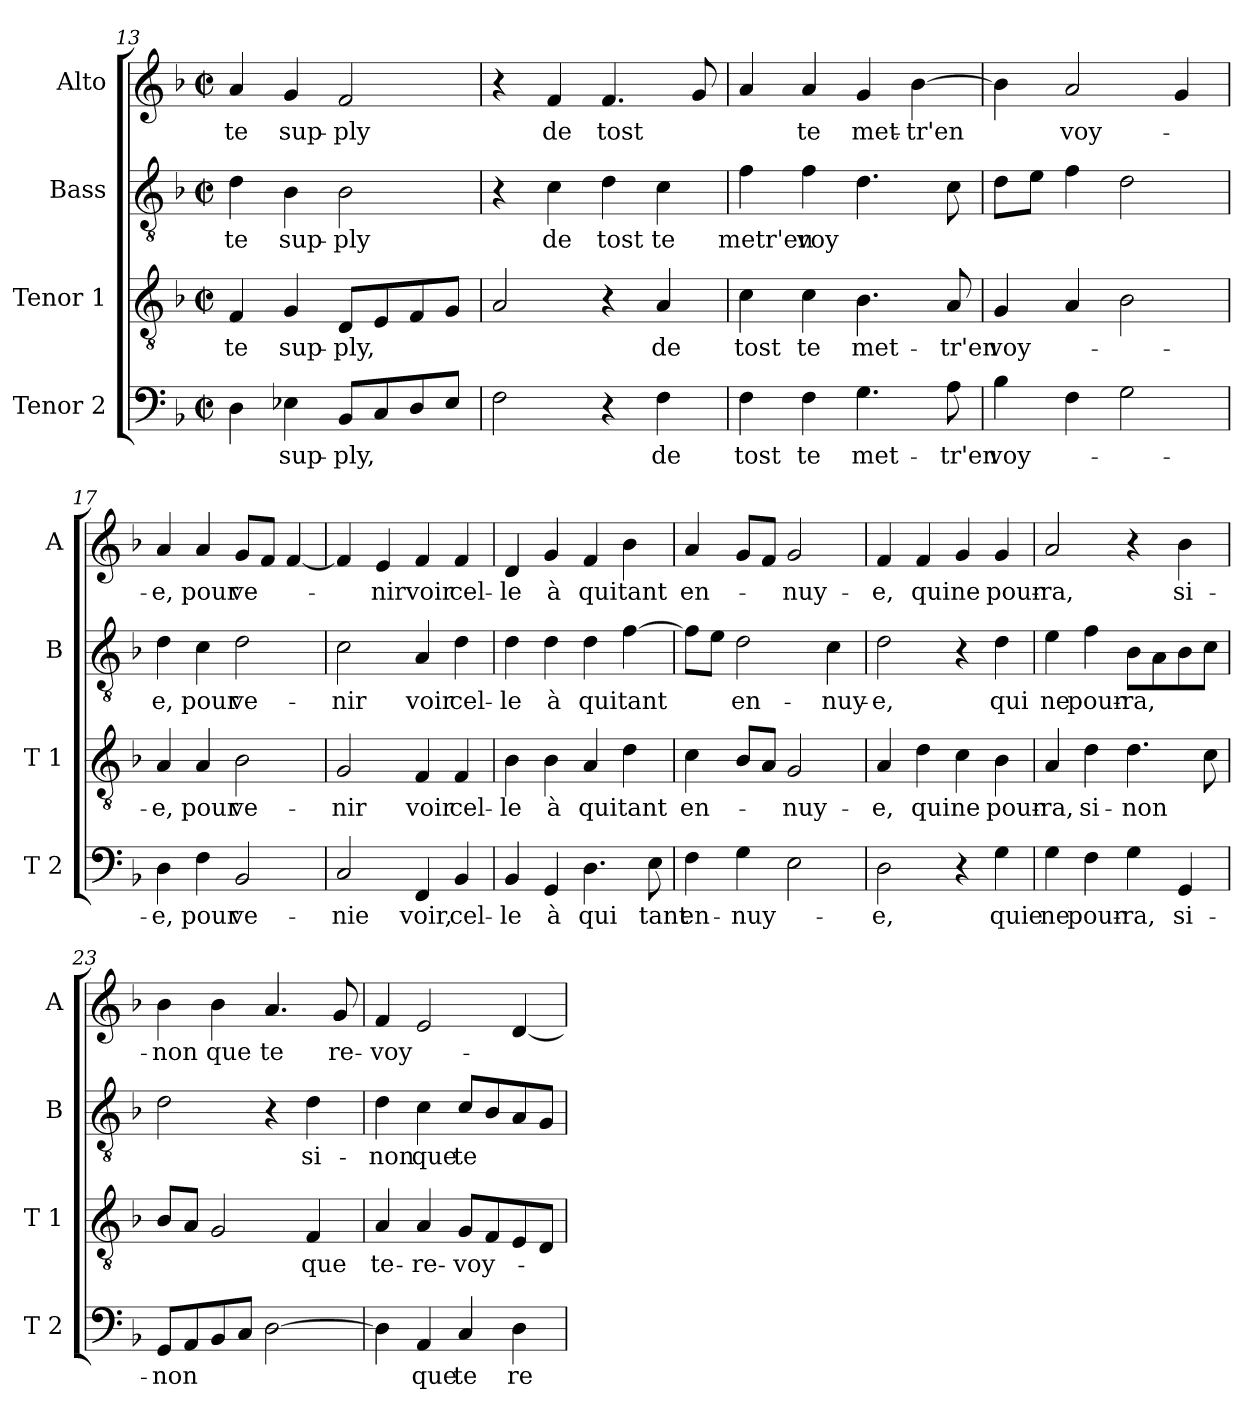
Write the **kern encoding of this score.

**kern	**text	**kern	**text	**kern	**text	**kern	**text
*part4	*part4	*part3	*part3	*part2	*part2	*part1	*part1
*staff4	*staff4	*staff3	*staff3	*staff2	*staff2	*staff1	*staff1
*I"Tenor 2	*	*I"Tenor 1	*	*I"Bass	*	*I"Alto	*
*I'T 2	*	*I'T 1	*	*I'B	*	*I'A	*
*clefF4	*	*clefGv2	*	*clefGv2	*	*clefG2	*
*k[b-]	*	*k[b-]	*	*k[b-]	*	*k[b-]	*
*M2/2	*	*M2/2	*	*M2/2	*	*M2/2	*
*met(c|)	*	*met(c|)	*	*met(c|)	*	*met(c|)	*
=13	=13	=13	=13	=13	=13	=13	=13
!	!	!	!LO:LY:b	!	!LO:LY:b	!	!LO:LY:b
4D\	.	4F/	te	4d\	te	4a/	te
!	!LO:LY:b	!	!LO:LY:b	!	!LO:LY:b	!	!LO:LY:b
4E-X\	sup-	4G/	sup-	4B-\	sup-	4g/	sup-
!	!LO:LY:b	!	!LO:LY:b	!	!LO:LY:b	!	!LO:LY:b
8BB-L	-ply,	8DL	-ply,	2B-\	-ply	2f/	-ply
8C	.	8E	.	.	.	.	.
8D	.	8F	.	.	.	.	.
8E-J	.	8GJ	.	.	.	.	.
=14	=14	=14	=14	=14	=14	=14	=14
2F\	.	2A/	.	4r	.	4r	.
!	!	!	!	!	!LO:LY:b	!	!LO:LY:b
.	.	.	.	4c\	de	4f/	de
!	!	!	!	!	!LO:LY:b	!	!LO:LY:b
4r	.	4r	.	4d\	tost	4.f/	tost
!	!LO:LY:b	!	!LO:LY:b	!	!LO:LY:b	!	!
4F\	de	4A/	de	4c\	te	.	.
.	.	.	.	.	.	8g/	.
=15	=15	=15	=15	=15	=15	=15	=15
!	!LO:LY:b	!	!LO:LY:b	!	!LO:LY:b	!	!
4F\	tost	4c\	tost	4f\	metr'en	4a/	.
!	!LO:LY:b	!	!LO:LY:b	!	!LO:LY:b	!	!LO:LY:b
4F\	te	4c\	te	4f\	voy	4a/	te
!	!LO:LY:b	!	!LO:LY:b	!	!	!	!LO:LY:b
4.G\	met-	4.B-\	met-	4.d\	.	4g/	met-
!	!	!	!	!	!	!	!LO:LY:b
.	.	.	.	.	.	[4b-\	-tr'en
!	!LO:LY:b	!	!LO:LY:b	!	!	!	!
8A\	-tr'en	8A/	-tr'en	8c\	.	.	.
!!LO:LB:g=z
=16	=16	=16	=16	=16	=16	=16	=16
!	!LO:LY:b	!	!LO:LY:b	!	!	!	!
4B-\	voy-	4G/	voy-	8dL	.	4b-\]	.
.	.	.	.	8eJ	.	.	.
!	!	!	!	!	!	!	!LO:LY:b
4F\	.	4A/	.	4f\	.	2a/	voy-
2G\	.	2B-\	.	2d\	.	.	.
.	.	.	.	.	.	4g/	.
=17	=17	=17	=17	=17	=17	=17	=17
!	!LO:LY:b	!	!LO:LY:b	!	!LO:LY:b	!	!LO:LY:b
4D\	-e,	4A/	-e,	4d\	e,	4a/	-e,
!	!LO:LY:b	!	!LO:LY:b	!	!LO:LY:b	!	!LO:LY:b
4F\	pour	4A/	pour	4c\	pour	4a/	pour
!	!LO:LY:b	!	!LO:LY:b	!	!LO:LY:b	!	!LO:LY:b
2BB-/	ve-	2B-\	ve-	2d\	ve-	8gL	ve-
.	.	.	.	.	.	8fJ	.
.	.	.	.	.	.	[4f/	.
=18	=18	=18	=18	=18	=18	=18	=18
!	!LO:LY:b	!	!LO:LY:b	!	!LO:LY:b	!	!
2C/	-nie	2G/	-nir	2c\	-nir	4f/]	.
!	!	!	!	!	!	!	!LO:LY:b
.	.	.	.	.	.	4e/	-nir
!	!LO:LY:b	!	!LO:LY:b	!	!LO:LY:b	!	!LO:LY:b
4FF/	voir,	4F/	voir	4A/	voir	4f/	voir
!	!LO:LY:b	!	!LO:LY:b	!	!LO:LY:b	!	!LO:LY:b
4BB-/	cel-	4F/	cel-	4d\	cel-	4f/	cel-
=19	=19	=19	=19	=19	=19	=19	=19
!	!LO:LY:b	!	!LO:LY:b	!	!LO:LY:b	!	!LO:LY:b
4BB-/	-le	4B-\	-le	4d\	-le	4d/	-le
!	!LO:LY:b	!	!LO:LY:b	!	!LO:LY:b	!	!LO:LY:b
4GG/	à	4B-\	à	4d\	à	4g/	à
!	!LO:LY:b	!	!LO:LY:b	!	!LO:LY:b	!	!LO:LY:b
4.D\	qui	4A/	qui	4d\	qui	4f/	qui
!	!	!	!LO:LY:b	!	!LO:LY:b	!	!LO:LY:b
.	.	4d\	tant	[4f\	tant	4b-\	tant
!	!LO:LY:b	!	!	!	!	!	!
8E\	tant	.	.	.	.	.	.
=20	=20	=20	=20	=20	=20	=20	=20
!	!LO:LY:b	!	!LO:LY:b	!	!	!	!LO:LY:b
4F\	en-	4c\	en-	8fL]	.	4a/	en-
.	.	.	.	8eJ	.	.	.
!	!LO:LY:b	!	!	!	!LO:LY:b	!	!
4G\	-nuy-	8B-L	.	2d\	en-	8gL	.
.	.	8AJ	.	.	.	8fJ	.
!	!	!	!LO:LY:b	!	!	!	!LO:LY:b
2E\	.	2G/	-nuy-	.	.	2g/	-nuy-
!	!	!	!	!	!LO:LY:b	!	!
.	.	.	.	4c\	-nuy-	.	.
!!LO:LB:g=z
=21	=21	=21	=21	=21	=21	=21	=21
!	!LO:LY:b	!	!LO:LY:b	!	!LO:LY:b	!	!LO:LY:b
2D\	-e,	4A/	-e,	2d\	-e,	4f/	-e,
!	!	!	!LO:LY:b	!	!	!	!LO:LY:b
.	.	4d\	qui	.	.	4f/	qui
!	!	!	!LO:LY:b	!	!	!	!LO:LY:b
4r	.	4c\	ne	4r	.	4g/	ne
!	!LO:LY:b	!	!LO:LY:b	!	!LO:LY:b	!	!LO:LY:b
4G\	quie	4B-\	pour-	4d\	qui	4g/	pour-
=22	=22	=22	=22	=22	=22	=22	=22
!	!LO:LY:b	!	!LO:LY:b	!	!LO:LY:b	!	!LO:LY:b
4G\	ne	4A/	-ra,	4e\	ne	2a/	-ra,
!	!LO:LY:b	!	!LO:LY:b	!	!LO:LY:b	!	!
4F\	pour-	4d\	si-	4f\	pour-	.	.
!	!LO:LY:b	!	!LO:LY:b	!	!LO:LY:b	!	!
4G\	-ra,	4.d\	-non	8B-L	-ra,	4r	.
.	.	.	.	8A	.	.	.
!	!LO:LY:b	!	!	!	!	!	!LO:LY:b
4GG/	si-	.	.	8B-	.	4b-\	si-
.	.	8c\	.	8cJ	.	.	.
=23	=23	=23	=23	=23	=23	=23	=23
!	!LO:LY:b	!	!	!	!	!	!LO:LY:b
8GGL	-non	8B-L	.	2d\	.	4b-\	-non
8AA	.	8AJ	.	.	.	.	.
!	!	!	!	!	!	!	!LO:LY:b
8BB-	.	2G/	.	.	.	4b-\	que
8CJ	.	.	.	.	.	.	.
!	!	!	!	!	!	!	!LO:LY:b
[2D\	.	.	.	4r	.	4.a/	te
!	!	!	!LO:LY:b	!	!LO:LY:b	!	!
.	.	4F/	que	4d\	si-	.	.
!	!	!	!	!	!	!	!LO:LY:b
.	.	.	.	.	.	8g/	re-
=24	=24	=24	=24	=24	=24	=24	=24
!	!	!	!LO:LY:b	!	!LO:LY:b	!	!LO:LY:b
4D\]	.	4A/	te-	4d\	-non	4f/	-voy-
!	!LO:LY:b	!	!LO:LY:b	!	!LO:LY:b	!	!
4AA/	que	4A/	-re-	4c\	que	2e/	.
!	!LO:LY:b	!	!LO:LY:b	!	!LO:LY:b	!	!
4C/	te	8GL	-voy-	8cL	te	.	.
.	.	8F	.	8B-	.	.	.
!	!LO:LY:b	!	!	!	!	!	!
4D\	re-	8E	.	8A	.	[4d/	.
.	.	8DJ	.	8GJ	.	.	.
=	=	=	=	=	=	=	=
*-	*-	*-	*-	*-	*-	*-	*-
